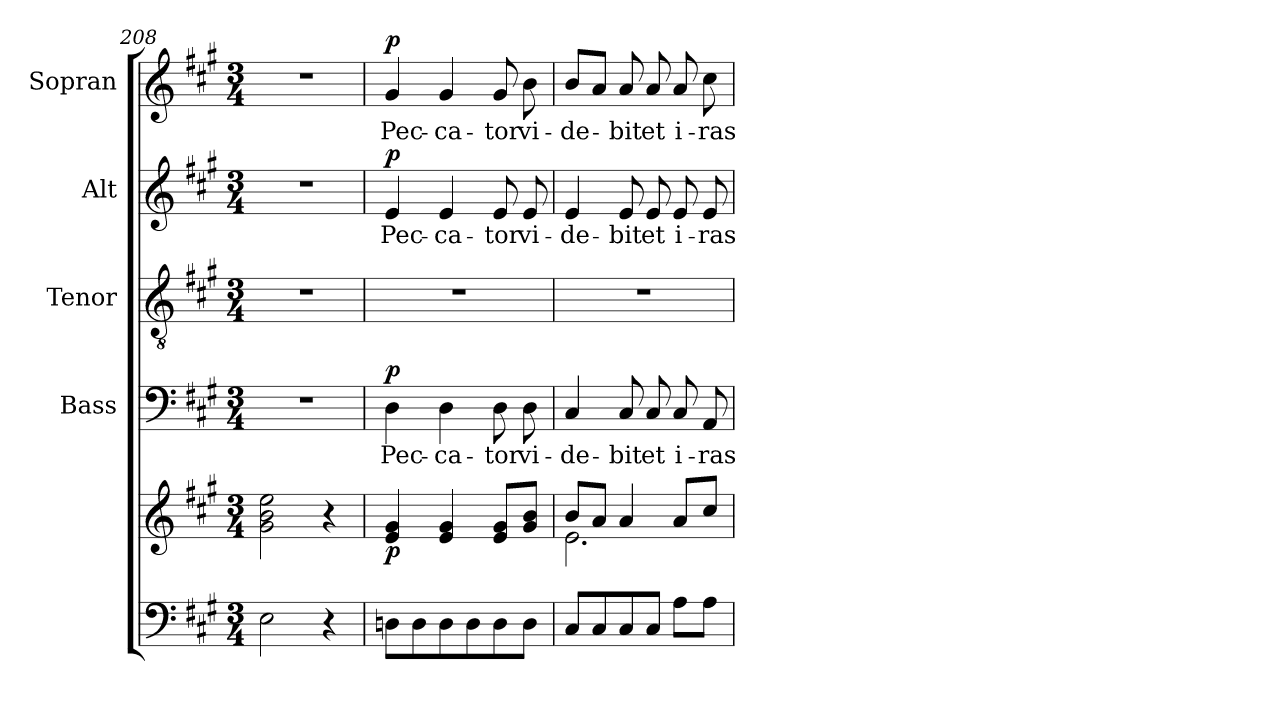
**kern	**kern	**dynam	**kern	**text	**dynam	**kern	**kern	**text	**dynam	**kern	**text	**dynam
*part5	*part5	*part5	*part4	*part4	*part4	*part3	*part2	*part2	*part2	*part1	*part1	*part1
*staff6	*staff5	*staff5/6	*staff4	*staff4	*staff4	*staff3	*staff2	*staff2	*staff2	*staff1	*staff1	*staff1
*	*	*	*I"Bass	*	*	*I"Tenor	*I"Alt	*	*	*I"Sopran	*	*
*	*	*	*I'B.	*	*	*I'T.	*I'A.	*	*	*I'S.	*	*
!!LO:PB:g=z
*clefF4	*clefG2	*	*clefF4	*	*	*clefGv2	*clefG2	*	*	*clefG2	*	*
*k[f#c#g#]	*k[f#c#g#]	*	*k[f#c#g#]	*	*	*k[f#c#g#]	*k[f#c#g#]	*	*	*k[f#c#g#]	*	*
*A:	*A:	*	*A:	*	*	*A:	*A:	*	*	*A:	*	*
*M3/4	*M3/4	*	*M3/4	*	*	*M3/4	*M3/4	*	*	*M3/4	*	*
=208	=208	=208	=208	=208	=208	=208	=208	=208	=208	=208	=208	=208
2E\	2g#\ 2b\ 2ee\	.	2.r	.	.	2.r	2.r	.	.	2.r	.	.
4r	4r	.	.	.	.	.	.	.	.	.	.	.
=209	=209	=209	=209	=209	=209	=209	=209	=209	=209	=209	=209	=209
!	!	!LO:DY:b	!	!LO:LY:b	!LO:DY:a	!	!	!LO:LY:b	!LO:DY:a	!	!LO:LY:b	!LO:DY:a
8Dn\L	4e/ 4g#/	p	4D\	Pec-	p	2.r	4e/	Pec-	p	4g#/	Pec-	p
8D\	.	.	.	.	.	.	.	.	.	.	.	.
!	!	!	!	!LO:LY:b	!	!	!	!LO:LY:b	!	!	!LO:LY:b	!
8D\	4e/ 4g#/	.	4D\	-ca-	.	.	4e/	-ca-	.	4g#/	-ca-	.
8D\	.	.	.	.	.	.	.	.	.	.	.	.
!	!	!	!	!LO:LY:b	!	!	!	!LO:LY:b	!	!	!LO:LY:b	!
8D\	8e/ 8g#/L	.	8D\	-tor	.	.	8e/	-tor	.	8g#/	-tor	.
!	!	!	!	!LO:LY:b	!	!	!	!LO:LY:b	!	!	!LO:LY:b	!
8D\J	8g#/ 8b/J	.	8D\	vi-	.	.	8e/	vi-	.	8b\	vi-	.
=210	=210	=210	=210	=210	=210	=210	=210	=210	=210	=210	=210	=210
*	*^	*	*	*	*	*	*	*	*	*	*	*
!	!	!	!	!	!LO:LY:b	!	!	!	!LO:LY:b	!	!	!LO:LY:b	!
8C#/L	8b/L	2.e\	.	4C#/	-de-	.	2.r	4e/	-de-	.	8b/L	-de-	.
8C#/	8a/J	.	.	.	.	.	.	.	.	.	8a/J	.	.
!	!	!	!	!	!LO:LY:b	!	!	!	!LO:LY:b	!	!	!LO:LY:b	!
8C#/	4a/	.	.	8C#/	-bit	.	.	8e/	-bit	.	8a/	-bit	.
!	!	!	!	!	!LO:LY:b	!	!	!	!LO:LY:b	!	!	!LO:LY:b	!
8C#/J	.	.	.	8C#/	et	.	.	8e/	et	.	8a/	et	.
!	!	!	!	!	!LO:LY:b	!	!	!	!LO:LY:b	!	!	!LO:LY:b	!
8A\L	8a/L	.	.	8C#/	i-	.	.	8e/	i-	.	8a/	i-	.
!	!	!	!	!	!LO:LY:b	!	!	!	!LO:LY:b	!	!	!LO:LY:b	!
8A\J	8cc#/J	.	.	8AA/	-ras-	.	.	8e/	-ras-	.	8cc#\	-ras-	.
*	*v	*v	*	*	*	*	*	*	*	*	*	*	*
=	=	=	=	=	=	=	=	=	=	=	=	=
*-	*-	*-	*-	*-	*-	*-	*-	*-	*-	*-	*-	*-
